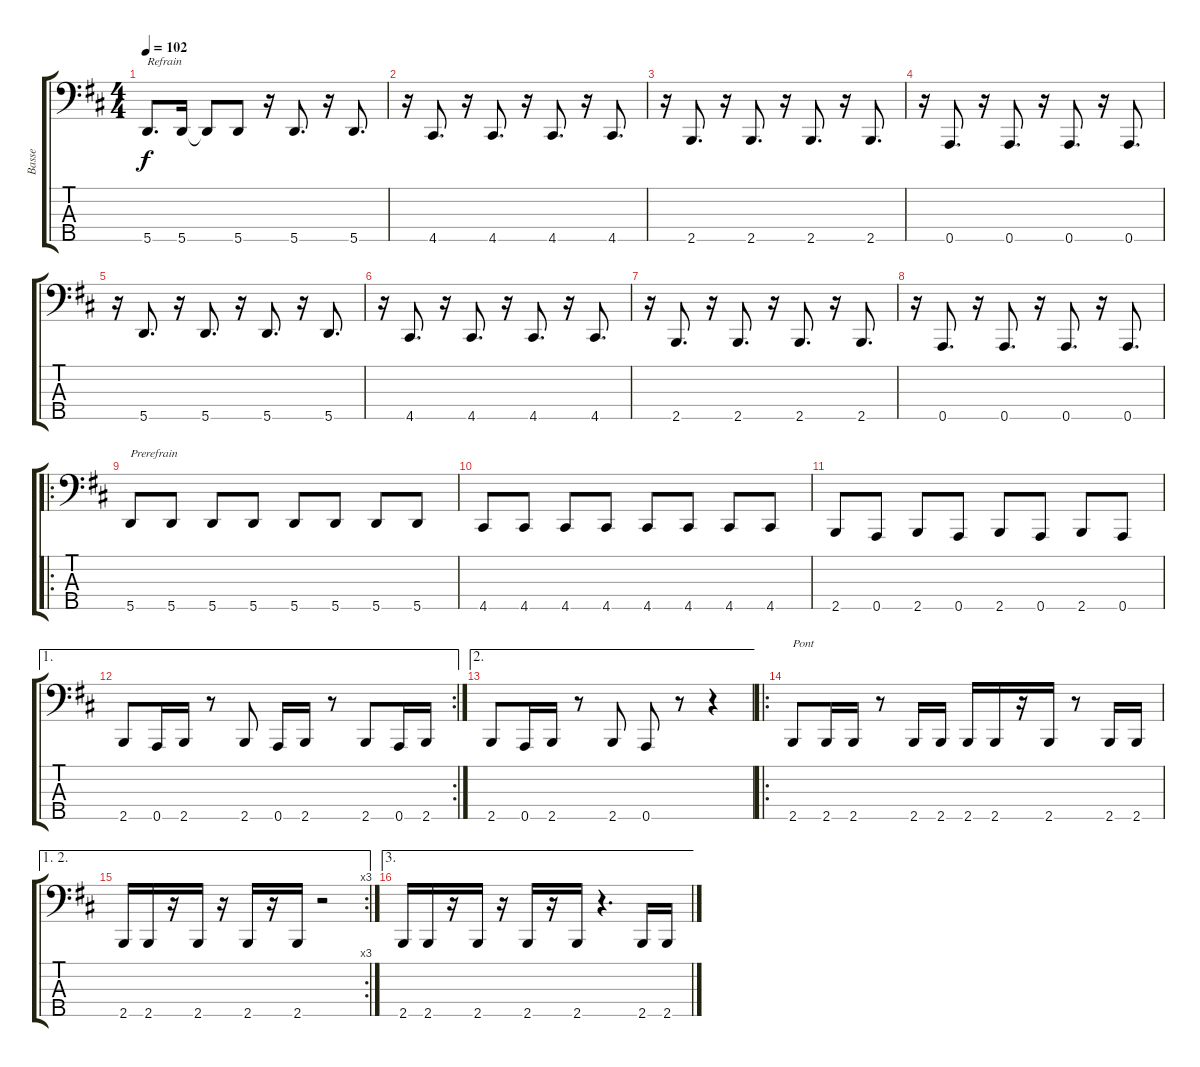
\track ("Basse" "Basse") {instrument electricbassfinger}
\staff {score tabs}
\tuning (G2 D2 A1 E1 A0) {hide}
\ts (4 4)
\tempo 102
\clef f4
\ks d
5.5.8{d txt "Refrain" dy f} 5.5.16 5.5{t}.8 5.5.8 r.16 5.5.8{d} r.16 5.5.8{d} |
r.16 4.5.8{d} r.16 4.5.8{d} r.16 4.5.8{d} r.16 4.5.8{d} |
r.16 2.5.8{d} r.16 2.5.8{d} r.16 2.5.8{d} r.16 2.5.8{d} |
r.16 0.5.8{d} r.16 0.5.8{d} r.16 0.5.8{d} r.16 0.5.8{d} |
r.16 5.5.8{d} r.16 5.5.8{d} r.16 5.5.8{d} r.16 5.5.8{d} |
r.16 4.5.8{d} r.16 4.5.8{d} r.16 4.5.8{d} r.16 4.5.8{d} |
r.16 2.5.8{d} r.16 2.5.8{d} r.16 2.5.8{d} r.16 2.5.8{d} |
r.16 0.5.8{d} r.16 0.5.8{d} r.16 0.5.8{d} r.16 0.5.8{d} |
\ro
5.5.8{txt "Prerefrain"} 5.5.8 5.5.8 5.5.8 5.5.8 5.5.8 5.5.8 5.5.8 |
4.5.8 4.5.8 4.5.8 4.5.8 4.5.8 4.5.8 4.5.8 4.5.8 |
2.5.8 0.5.8 2.5.8 0.5.8 2.5.8 0.5.8 2.5.8 0.5.8 |
\ae 1
\rc 2
2.5.8 0.5.16 2.5.16 r.8 2.5.8 0.5.16 2.5.16 r.8 2.5.8 0.5.16 2.5.16 |
\ae 2
2.5.8 0.5.16 2.5.16 r.8 2.5.8 0.5.8 r.8 r.4 |
\ro
2.5.8{txt "Pont"} 2.5.16 2.5.16 r.8 2.5.16 2.5.16 2.5.16 2.5.16 r.16 2.5.16 r.8 2.5.16 2.5.16 |
\ae (1 2)
\rc 3
2.5.16 2.5.16 r.16 2.5.16 r.16 2.5.16 r.16 2.5.16 r.2 |
\ae 3
2.5.16 2.5.16 r.16 2.5.16 r.16 2.5.16 r.16 2.5.16 r.4{d} 2.5.16 2.5.16
